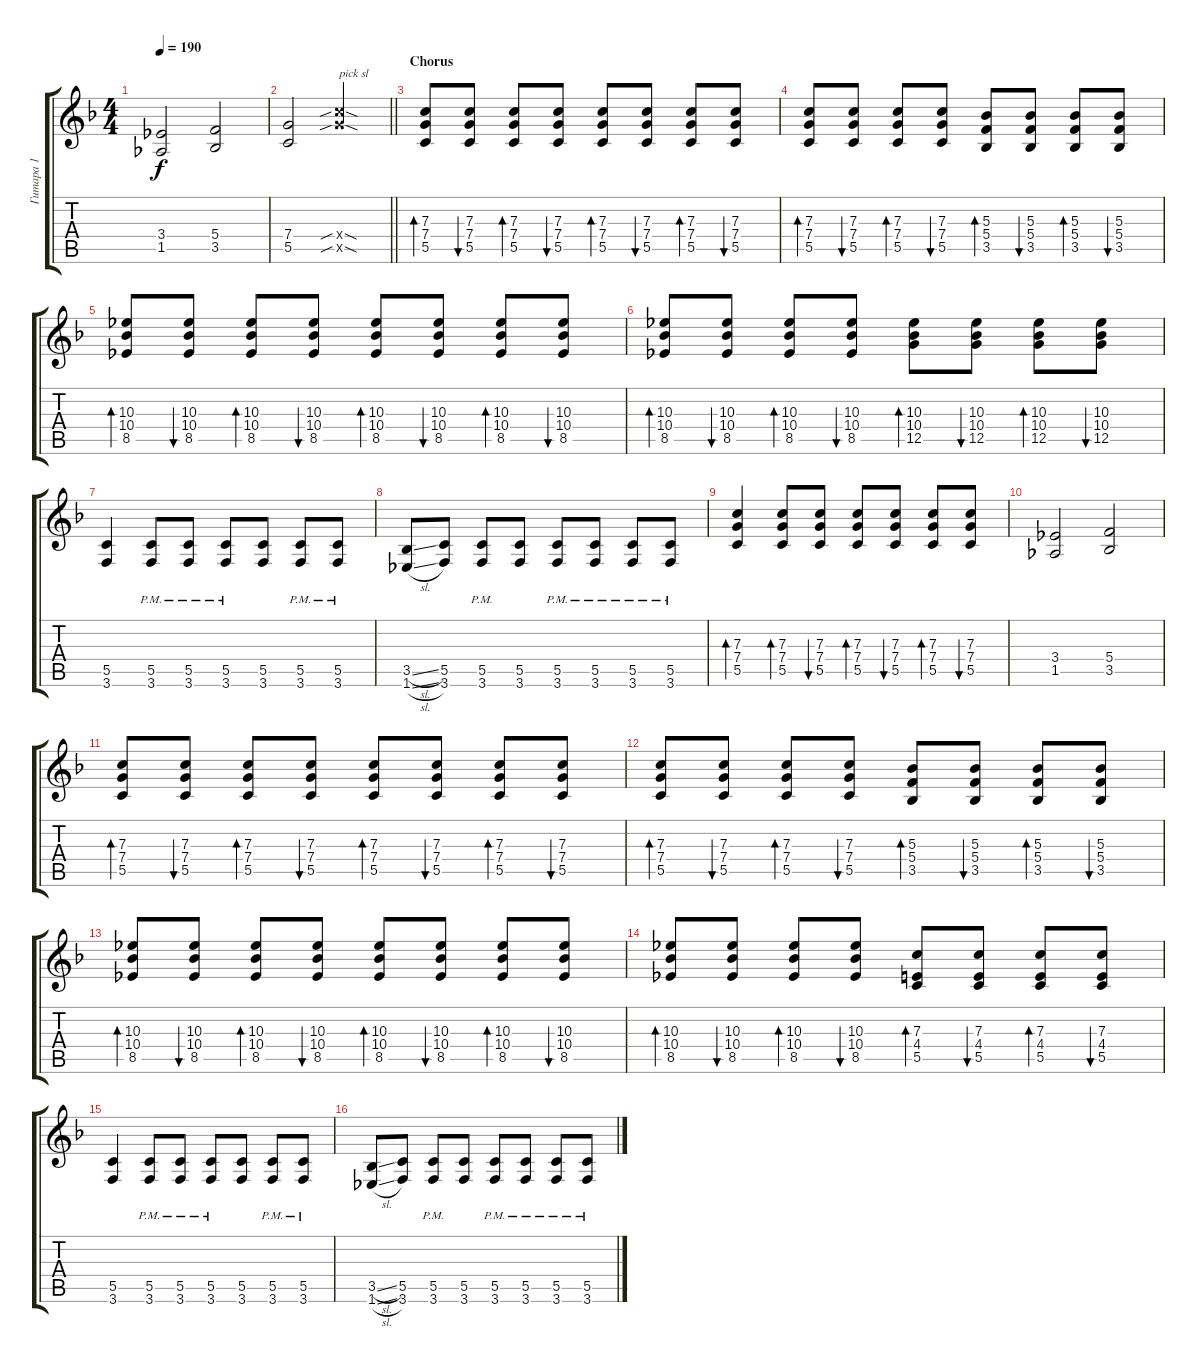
\track ("Гитара 1" "Гитара 1") {instrument distortionguitar}
\staff {score tabs}
\tuning (D4 A3 F3 C3 G2 D2) {hide}
\ts (4 4)
\tempo 190
\clef g2
\ks dminor
(3.4 1.5).2{dy f} (5.4 3.5).2 |
\barLineRight lightlight
(7.4 5.5).2 (12.4{sib sod x} 12.5{sib sod x}).2{txt "pick sl"} |
\section ("" "Chorus")
(7.3 7.4 5.5).8{bd 60} (7.3 7.4 5.5).8{bu 60} (7.3 7.4 5.5).8{bd 60} (7.3 7.4 5.5).8{bu 60} (7.3 7.4 5.5).8{bd 60} (7.3 7.4 5.5).8{bu 60} (7.3 7.4 5.5).8{bd 60} (7.3 7.4 5.5).8{bu 60} |
(7.3 7.4 5.5).8{bd 60} (7.3 7.4 5.5).8{bu 60} (7.3 7.4 5.5).8{bd 60} (7.3 7.4 5.5).8{bu 60} (5.3 5.4 3.5).8{bd 60} (5.3 5.4 3.5).8{bu 60} (5.3 5.4 3.5).8{bd 60} (5.3 5.4 3.5).8{bu 60} |
(10.3 10.4 8.5).8{bd 60} (10.3 10.4 8.5).8{bu 60} (10.3 10.4 8.5).8{bd 60} (10.3 10.4 8.5).8{bu 60} (10.3 10.4 8.5).8{bd 60} (10.3 10.4 8.5).8{bu 60} (10.3 10.4 8.5).8{bd 60} (10.3 10.4 8.5).8{bu 60} |
(10.3 10.4 8.5).8{bd 60} (10.3 10.4 8.5).8{bu 60} (10.3 10.4 8.5).8{bd 60} (10.3 10.4 8.5).8{bu 60} (10.3 10.4 12.5).8{bd 60} (10.3 10.4 12.5).8{bu 60} (10.3 10.4 12.5).8{bd 60} (10.3 10.4 12.5).8{bu 60} |
(5.5 3.6).4 (5.5{pm} 3.6{pm}).8 (5.5{pm} 3.6{pm}).8 (5.5{pm} 3.6{pm}).8 (5.5 3.6).8 (5.5{pm} 3.6{pm}).8 (5.5{pm} 3.6{pm}).8 |
(3.5{sl} 1.6{sl}).8 (5.5 3.6).8 (5.5{pm} 3.6{pm}).8 (5.5 3.6).8 (5.5{pm} 3.6{pm}).8 (5.5{pm} 3.6{pm}).8 (5.5{pm} 3.6{pm}).8 (5.5{pm} 3.6{pm}).8 |
(7.3 7.4 5.5).4{bd 60} (7.3 7.4 5.5).8{bd 60} (7.3 7.4 5.5).8{bu 60} (7.3 7.4 5.5).8{bd 60} (7.3 7.4 5.5).8{bu 60} (7.3 7.4 5.5).8{bd 60} (7.3 7.4 5.5).8{bu 60} |
(3.4 1.5).2 (5.4 3.5).2 |
(7.3 7.4 5.5).8{bd 60} (7.3 7.4 5.5).8{bu 60} (7.3 7.4 5.5).8{bd 60} (7.3 7.4 5.5).8{bu 60} (7.3 7.4 5.5).8{bd 60} (7.3 7.4 5.5).8{bu 60} (7.3 7.4 5.5).8{bd 60} (7.3 7.4 5.5).8{bu 60} |
(7.3 7.4 5.5).8{bd 60} (7.3 7.4 5.5).8{bu 60} (7.3 7.4 5.5).8{bd 60} (7.3 7.4 5.5).8{bu 60} (5.3 5.4 3.5).8{bd 60} (5.3 5.4 3.5).8{bu 60} (5.3 5.4 3.5).8{bd 60} (5.3 5.4 3.5).8{bu 60} |
(10.3 10.4 8.5).8{bd 60} (10.3 10.4 8.5).8{bu 60} (10.3 10.4 8.5).8{bd 60} (10.3 10.4 8.5).8{bu 60} (10.3 10.4 8.5).8{bd 60} (10.3 10.4 8.5).8{bu 60} (10.3 10.4 8.5).8{bd 60} (10.3 10.4 8.5).8{bu 60} |
(10.3 10.4 8.5).8{bd 60} (10.3 10.4 8.5).8{bu 60} (10.3 10.4 8.5).8{bd 60} (10.3 10.4 8.5).8{bu 60} (7.3 4.4 5.5).8{bd 60} (7.3 4.4 5.5).8{bu 60} (7.3 4.4 5.5).8{bd 60} (7.3 4.4 5.5).8{bu 60} |
(5.5 3.6).4 (5.5{pm} 3.6{pm}).8 (5.5{pm} 3.6{pm}).8 (5.5{pm} 3.6{pm}).8 (5.5 3.6).8 (5.5{pm} 3.6{pm}).8 (5.5{pm} 3.6{pm}).8 |
(3.5{sl} 1.6{sl}).8 (5.5 3.6).8 (5.5{pm} 3.6{pm}).8 (5.5 3.6).8 (5.5{pm} 3.6{pm}).8 (5.5{pm} 3.6{pm}).8 (5.5{pm} 3.6{pm}).8 (5.5{pm} 3.6{pm}).8
